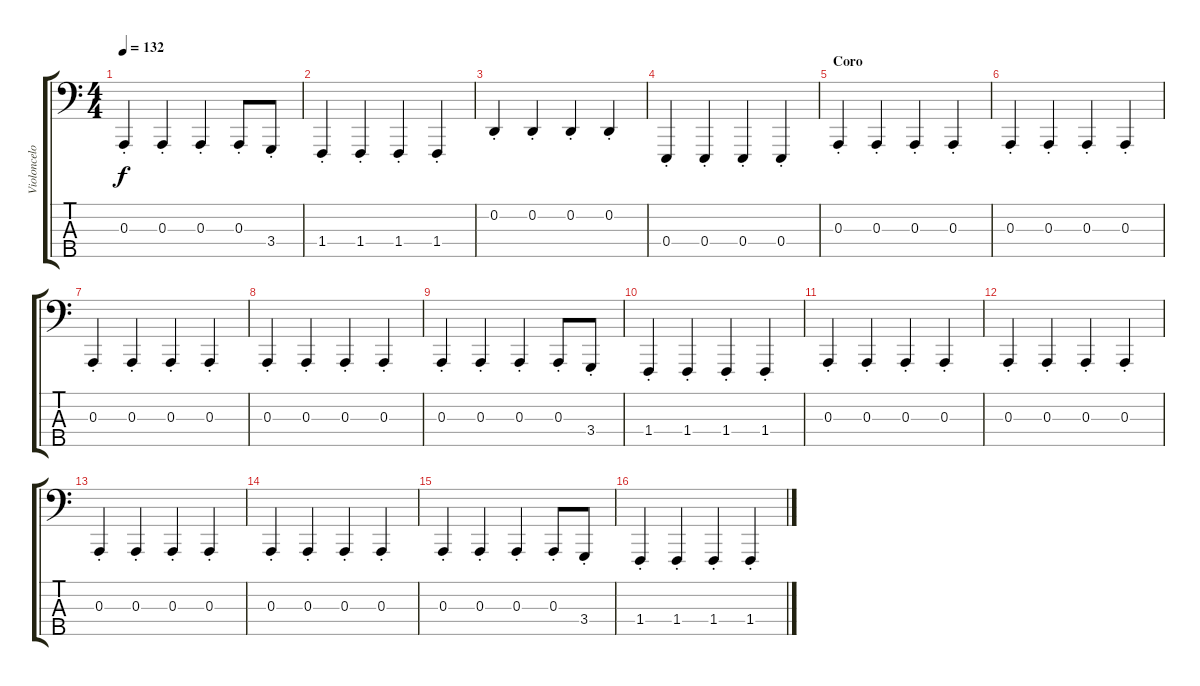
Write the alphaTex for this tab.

\track ("Violoncelo" "Violoncelo") {instrument cello}
\staff {score tabs}
\tuning (G2 D2 A1 E1 B0) {hide}
\ts (4 4)
\tempo 132
\clef f4
\ks aminor
0.3{st}.4{dy f} 0.3{st}.4 0.3{st}.4 0.3{st}.8 3.4{st}.8 |
1.4{st}.4 1.4{st}.4 1.4{st}.4 1.4{st}.4 |
0.2{st}.4 0.2{st}.4 0.2{st}.4 0.2{st}.4 |
0.4{st}.4 0.4{st}.4 0.4{st}.4 0.4{st}.4 |
\section ("" "Coro")
0.3{st}.4 0.3{st}.4 0.3{st}.4 0.3{st}.4 |
0.3{st}.4 0.3{st}.4 0.3{st}.4 0.3{st}.4 |
0.3{st}.4 0.3{st}.4 0.3{st}.4 0.3{st}.4 |
0.3{st}.4 0.3{st}.4 0.3{st}.4 0.3{st}.4 |
0.3{st}.4 0.3{st}.4 0.3{st}.4 0.3{st}.8 3.4{st}.8 |
1.4{st}.4 1.4{st}.4 1.4{st}.4 1.4{st}.4 |
0.3{st}.4 0.3{st}.4 0.3{st}.4 0.3{st}.4 |
0.3{st}.4 0.3{st}.4 0.3{st}.4 0.3{st}.4 |
0.3{st}.4 0.3{st}.4 0.3{st}.4 0.3{st}.4 |
0.3{st}.4 0.3{st}.4 0.3{st}.4 0.3{st}.4 |
0.3{st}.4 0.3{st}.4 0.3{st}.4 0.3{st}.8 3.4{st}.8 |
1.4{st}.4 1.4{st}.4 1.4{st}.4 1.4{st}.4
